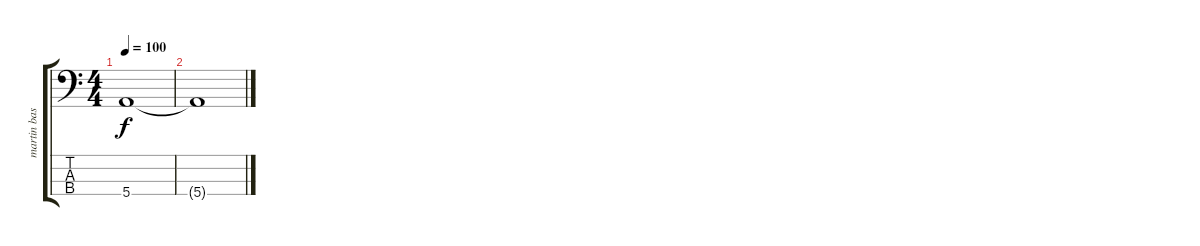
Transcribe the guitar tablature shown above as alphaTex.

\track ("martin bas" "martin bas") {instrument electricbassfinger}
\staff {score tabs}
\tuning (G2 D2 A1 E1) {hide}
\ts (4 4)
\tempo 100
\clef f4
\ks c
5.4{t}.1{dy f} |
5.4{t}.1
